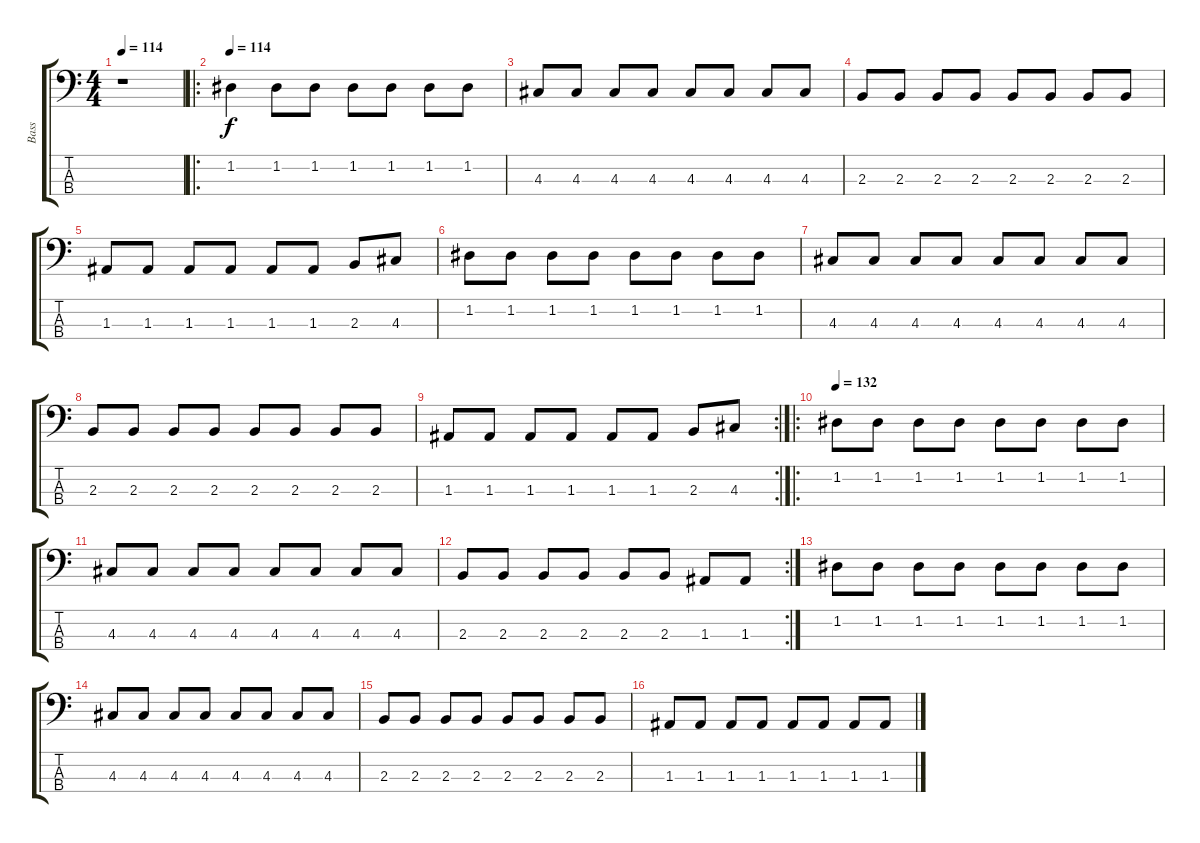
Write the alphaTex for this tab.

\track ("Bass" "Bass") {instrument electricbassfinger}
\staff {score tabs}
\tuning (G2 D2 A1 E1) {hide}
\ts (4 4)
\tempo 114
\clef f4
\ks c
r.1{dy f} |
\ro
\tempo 114
1.2.4 1.2.8 1.2.8 1.2.8 1.2.8 1.2.8 1.2.8 |
4.3.8 4.3.8 4.3.8 4.3.8 4.3.8 4.3.8 4.3.8 4.3.8 |
2.3.8 2.3.8 2.3.8 2.3.8 2.3.8 2.3.8 2.3.8 2.3.8 |
1.3.8 1.3.8 1.3.8 1.3.8 1.3.8 1.3.8 2.3.8 4.3.8 |
1.2.8 1.2.8 1.2.8 1.2.8 1.2.8 1.2.8 1.2.8 1.2.8 |
4.3.8 4.3.8 4.3.8 4.3.8 4.3.8 4.3.8 4.3.8 4.3.8 |
2.3.8 2.3.8 2.3.8 2.3.8 2.3.8 2.3.8 2.3.8 2.3.8 |
\rc 2
1.3.8 1.3.8 1.3.8 1.3.8 1.3.8 1.3.8 2.3.8 4.3.8 |
\ro
\tempo 132
1.2.8 1.2.8 1.2.8 1.2.8 1.2.8 1.2.8 1.2.8 1.2.8 |
4.3.8 4.3.8 4.3.8 4.3.8 4.3.8 4.3.8 4.3.8 4.3.8 |
\rc 2
2.3.8 2.3.8 2.3.8 2.3.8 2.3.8 2.3.8 1.3.8 1.3.8 |
1.2.8 1.2.8 1.2.8 1.2.8 1.2.8 1.2.8 1.2.8 1.2.8 |
4.3.8 4.3.8 4.3.8 4.3.8 4.3.8 4.3.8 4.3.8 4.3.8 |
2.3.8 2.3.8 2.3.8 2.3.8 2.3.8 2.3.8 2.3.8 2.3.8 |
1.3.8 1.3.8 1.3.8 1.3.8 1.3.8 1.3.8 1.3.8 1.3.8
